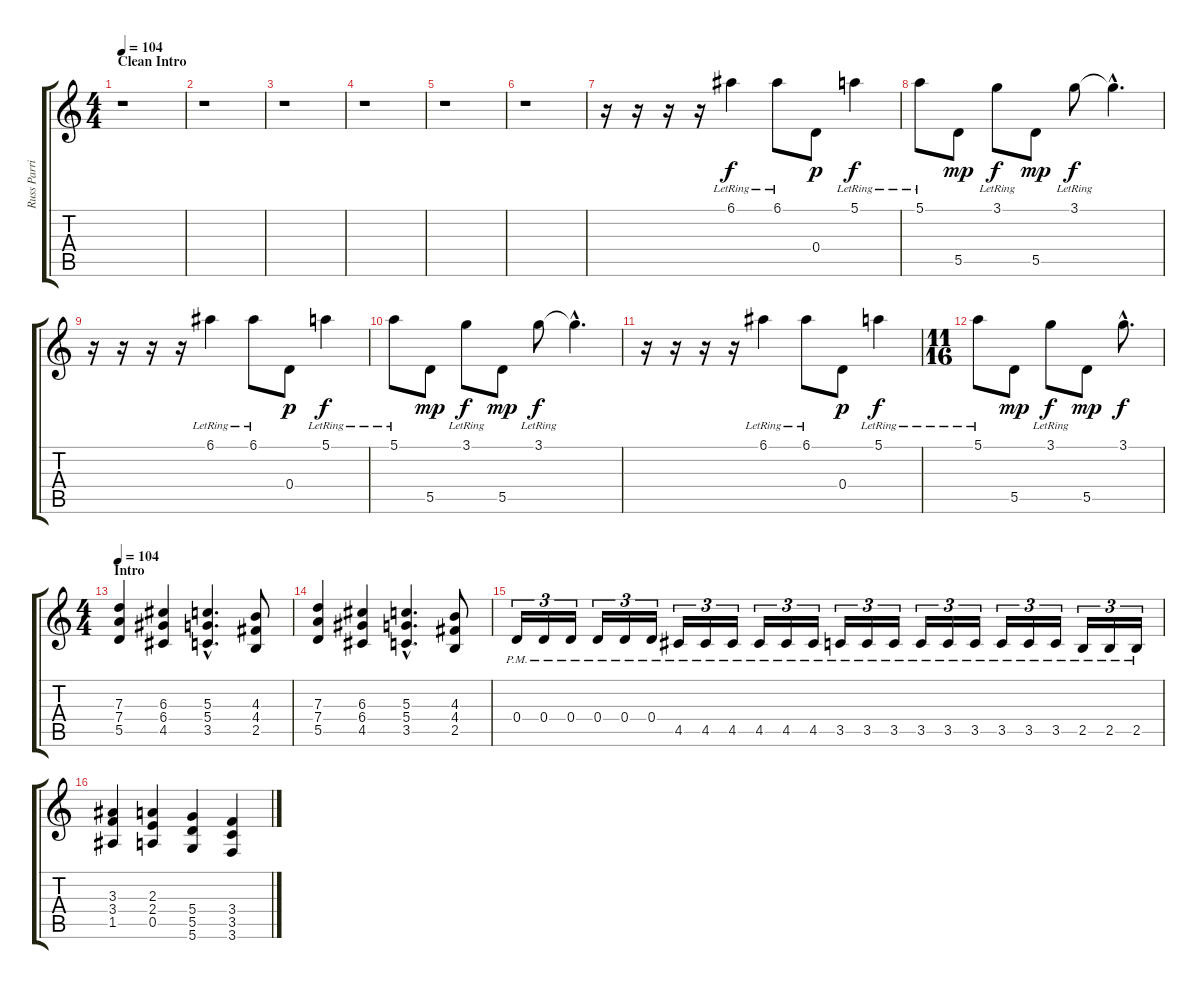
\track ("Russ Parrish" "Russ Parri") {instrument distortionguitar}
\staff {score tabs}
\tuning (E4 B3 G3 D3 A2 D2) {hide}
\ts (4 4)
\section ("" "Clean Intro")
\tempo 104
\tempo 77
\tempo 104
\clef g2
\ks c
r.1{dy f volume 6 balance 0 instrument electricguitarclean} |
r.1 |
r.1 |
r.1 |
r.1 |
r.1 |
r.16 r.16 r.16 r.16 6.1{lr}.4 6.1{lr}.8 0.4.8{dy p} 5.1{lr}.4{dy f} |
5.1{lr}.8 5.5.8{dy mp} 3.1{lr}.8{dy f} 5.5.8{dy mp} 3.1{lr}.8{dy f} 3.1{hac t}.4{d} |
r.16 r.16 r.16 r.16 6.1{lr}.4 6.1{lr}.8 0.4.8{dy p} 5.1{lr}.4{dy f} |
5.1{lr}.8 5.5.8{dy mp} 3.1{lr}.8{dy f} 5.5.8{dy mp} 3.1{lr}.8{dy f} 3.1{hac t}.4{d} |
r.16 r.16 r.16 r.16 6.1{lr}.4 6.1{lr}.8 0.4.8{dy p} 5.1{lr}.4{dy f} |
\ts (11 16)
5.1{lr}.8 5.5.8{dy mp} 3.1{lr}.8{dy f} 5.5.8{dy mp} 3.1{hac}.8{d dy f} |
\ts (4 4)
\section ("" "Intro")
\tempo 104
(7.3 7.4 5.5).4{volume 13 balance 8 instrument distortionguitar} (6.3 6.4 4.5).4 (5.3{hac} 5.4{hac} 3.5{hac}).4{d} (4.3 4.4 2.5).8 |
(7.3 7.4 5.5).4 (6.3 6.4 4.5).4 (5.3{hac} 5.4{hac} 3.5{hac}).4{d} (4.3 4.4 2.5).8 |
0.4{pm}.16{tu (3 2)} 0.4{pm}.16{tu (3 2)} 0.4{pm}.16{tu (3 2)} 0.4{pm}.16{tu (3 2)} 0.4{pm}.16{tu (3 2)} 0.4{pm}.16{tu (3 2)} 4.5{pm}.16{tu (3 2)} 4.5{pm}.16{tu (3 2)} 4.5{pm}.16{tu (3 2)} 4.5{pm}.16{tu (3 2)} 4.5{pm}.16{tu (3 2)} 4.5{pm}.16{tu (3 2)} 3.5{pm}.16{tu (3 2)} 3.5{pm}.16{tu (3 2)} 3.5{pm}.16{tu (3 2)} 3.5{pm}.16{tu (3 2)} 3.5{pm}.16{tu (3 2)} 3.5{pm}.16{tu (3 2)} 3.5{pm}.16{tu (3 2)} 3.5{pm}.16{tu (3 2)} 3.5{pm}.16{tu (3 2)} 2.5{pm}.16{tu (3 2)} 2.5{pm}.16{tu (3 2)} 2.5{pm}.16{tu (3 2)} |
(3.3 3.4 1.5).4 (2.3 2.4 0.5).4 (5.4 5.5 5.6).4 (3.4 3.5 3.6).4
